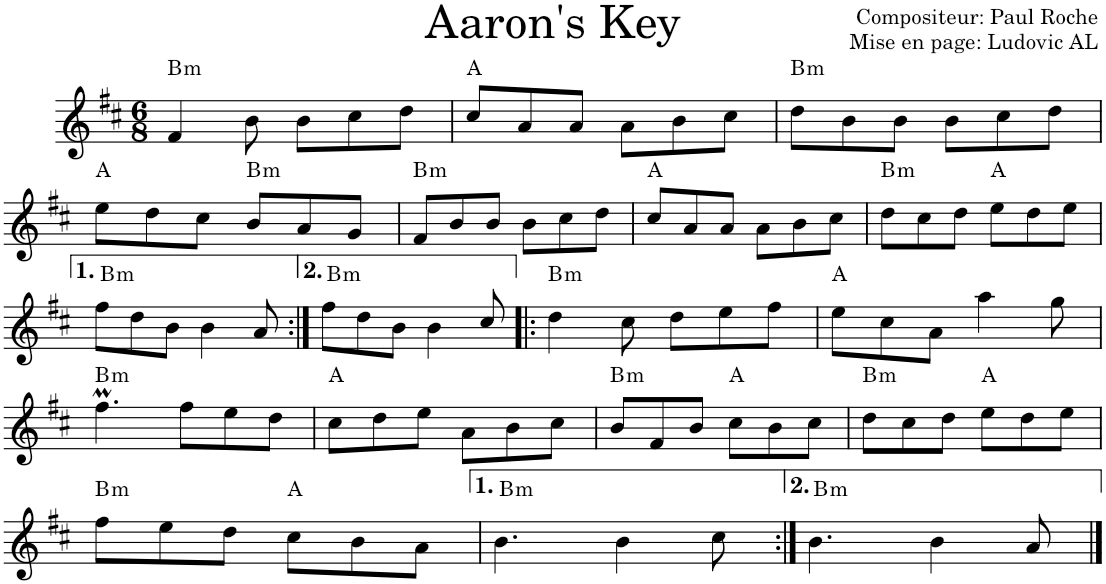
**kern	**harte
*part1	*part1
*staff1	*
*I"Voice	*
*I'V	*
*clefG2	*
*k[f#c#]	*
*M6/8	*
=1	=1
!	!LO:H:kt=m
4f#/	B:min
8b\	.
8b\L	.
8cc#\	.
8dd\J	.
=2	=2
8cc#/L	A:maj
8a/	.
8a/J	.
8a\L	.
8b\	.
8cc#\J	.
=3	=3
!	!LO:H:kt=m
8dd\L	B:min
8b\	.
8b\J	.
8b\L	.
8cc#\	.
8dd\J	.
!!LO:LB:g=z
=4	=4
8ee\L	A:maj
8dd\	.
8cc#\J	.
!	!LO:H:kt=m
8b/L	B:min
8a/	.
8g/J	.
=5	=5
!	!LO:H:kt=m
8f#/L	B:min
8b/	.
8b/J	.
8b\L	.
8cc#\	.
8dd\J	.
=6	=6
8cc#/L	A:maj
8a/	.
8a/J	.
8a\L	.
8b\	.
8cc#\J	.
=7	=7
!	!LO:H:kt=m
8dd\L	B:min
8cc#\	.
8dd\J	.
8ee\L	A:maj
8dd\	.
8ee\J	.
!!LO:LB:g=z
=8	=8
!	!LO:H:kt=m
8ff#\L	B:min
8dd\	.
8b\J	.
4b\	.
8a/	.
=9:|!	=9:|!
!	!LO:H:kt=m
8ff#\L	B:min
8dd\	.
8b\J	.
4b\	.
8cc#/	.
=10!|:	=10!|:
!	!LO:H:kt=m
4dd\	B:min
8cc#\	.
8dd\L	.
8ee\	.
8ff#\J	.
=11	=11
8ee\L	A:maj
8cc#\	.
8a\J	.
4aa\	.
8gg\	.
!!LO:LB:g=z
=12	=12
!	!LO:H:kt=m
4.ff#m\	B:min
8ff#\L	.
8ee\	.
8dd\J	.
=13	=13
8cc#\L	A:maj
8dd\	.
8ee\J	.
8a\L	.
8b\	.
8cc#\J	.
=14	=14
!	!LO:H:kt=m
8b/L	B:min
8f#/	.
8b/J	.
8cc#\L	A:maj
8b\	.
8cc#\J	.
=15	=15
!	!LO:H:kt=m
8dd\L	B:min
8cc#\	.
8dd\J	.
8ee\L	A:maj
8dd\	.
8ee\J	.
!!LO:LB:g=z
=16	=16
!	!LO:H:kt=m
8ff#\L	B:min
8ee\	.
8dd\J	.
8cc#\L	A:maj
8b\	.
8a\J	.
=17	=17
!	!LO:H:kt=m
4.b\	B:min
4b\	.
8cc#\	.
=18:|!	=18:|!
!	!LO:H:kt=m
4.b\	B:min
4b\	.
8a/	.
==	==
*-	*-
